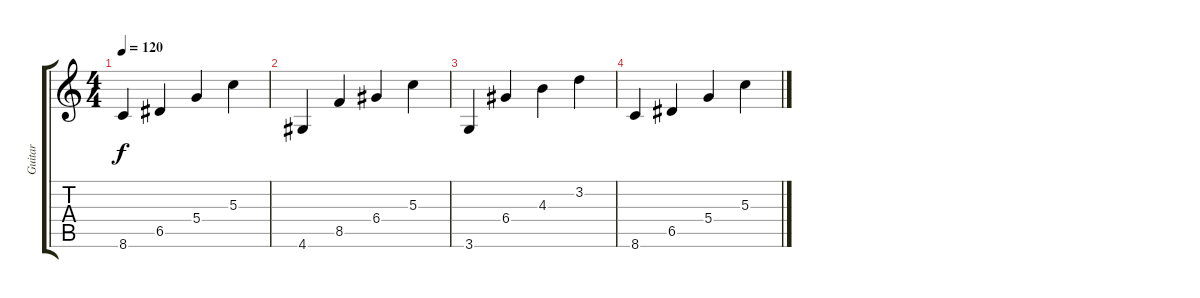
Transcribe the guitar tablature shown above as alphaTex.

\track ("Guitar" "Guitar") {instrument acousticguitarnylon}
\staff {score tabs}
\tuning (E4 B3 G3 D3 A2 E2) {hide}
\ts (4 4)
\tempo 120
\clef g2
\ks c
8.6.4{dy f volume 5} 6.5.4 5.4.4 5.3.4 |
4.6.4{volume 4} 8.5.4 6.4.4 5.3.4 |
3.6.4{volume 3} 6.4.4 4.3.4 3.2.4 |
8.6.4{volume 2} 6.5.4 5.4.4 5.3.4
